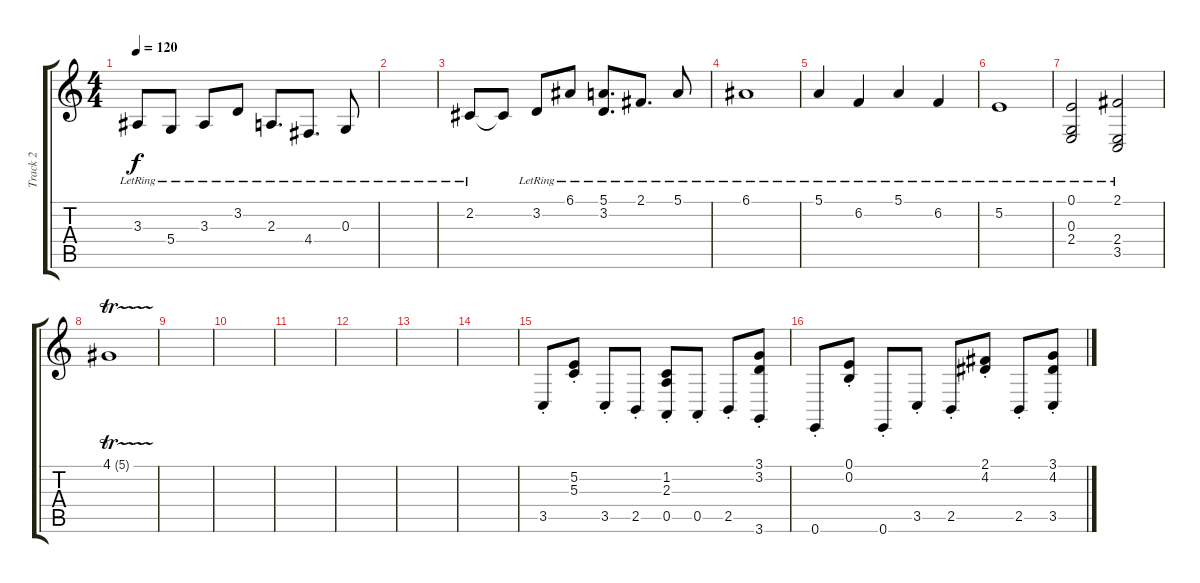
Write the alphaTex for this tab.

\track ("Track 2" "Track 2") {instrument acousticgrandpiano}
\staff {score tabs}
\tuning (E4 B3 G3 D3 A2 E2) {hide}
\ts (4 4)
\tempo 120
\clef g2
\ks c
3.3{lr}.8{dy f} 5.4{lr}.8 3.3{lr}.8 3.2{lr}.8 2.3{lr}.8{d} 4.4{lr}.8{d} 0.3{lr}.8 |
|
2.2{lr}.8 2.2{t}.8 3.2{lr}.8 6.1{lr}.8 (5.1{lr} 3.2{lr}).8{d} 2.1{lr}.8{d} 5.1{lr}.8 |
6.1{lr}.1 |
5.1{lr}.4 6.2{lr}.4 5.1{lr}.4 6.2{lr}.4 |
5.2{lr}.1 |
(0.1{lr} 0.3{lr} 2.4{lr}).2 (2.1{lr} 2.4{lr} 3.5{lr}).2 |
4.1{tr (5 32)}.1 |
|
|
|
|
|
|
3.5{st}.8{instrument harpsichord} (5.2{st} 5.3{st}).8 3.5{st}.8 2.5{st}.8 (1.2{st} 2.3{st} 0.5{st}).8 0.5{st}.8 2.5{st}.8 (3.1{st} 3.2{st} 3.6{st}).8 |
0.6{st}.8 (0.1{st} 0.2{st}).8 0.6{st}.8 3.5{st}.8 2.5{st}.8 (2.1{st} 4.2{st}).8 2.5{st}.8 (3.1{st} 4.2{st} 3.5{st}).8
